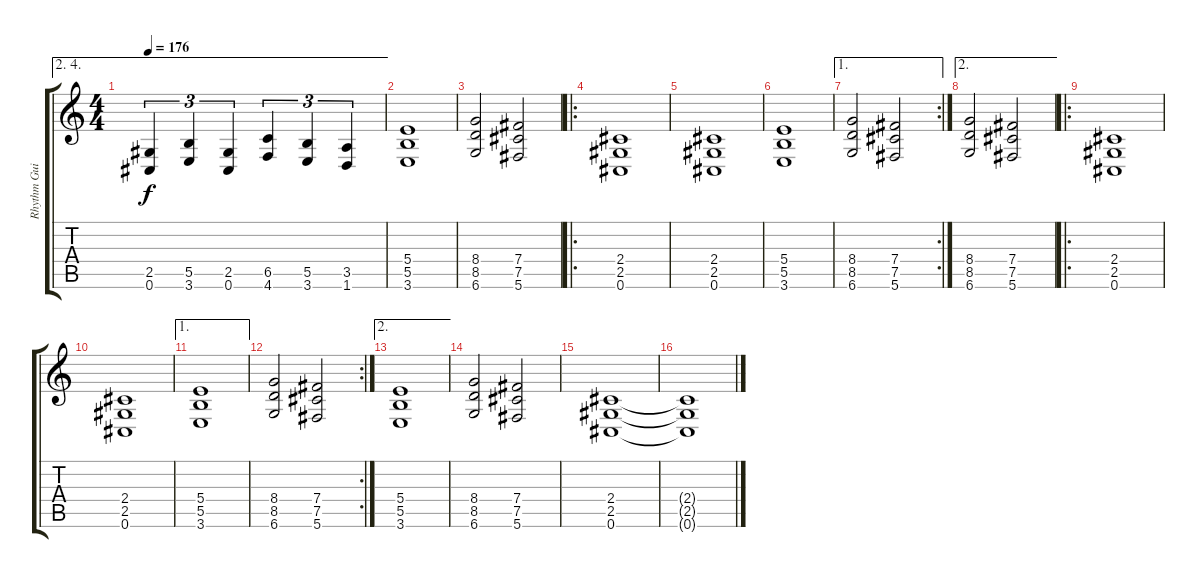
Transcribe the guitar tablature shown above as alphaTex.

\track ("Rhythm Guitar" "Rhythm Gui") {instrument overdrivenguitar}
\staff {score tabs}
\tuning (Db4 Ab3 E3 B2 Gb2 Db2) {hide}
\ae (2 4)
\ts (4 4)
\tempo 176
\clef g2
\ks c
(2.5 0.6).4{tu (3 2) dy f} (5.5 3.6).4{tu (3 2)} (2.5 0.6).4{tu (3 2)} (6.5 4.6).4{tu (3 2)} (5.5 3.6).4{tu (3 2)} (3.5 1.6).4{tu (3 2)} |
(5.4 5.5 3.6).1 |
(8.4 8.5 6.6).2 (7.4 7.5 5.6).2 |
\ro
(2.4 2.5 0.6).1 |
(2.4 2.5 0.6).1 |
(5.4 5.5 3.6).1 |
\ae 1
\rc 2
(8.4 8.5 6.6).2 (7.4 7.5 5.6).2 |
\ae 2
(8.4 8.5 6.6).2 (7.4 7.5 5.6).2 |
\ro
(2.4 2.5 0.6).1 |
(2.4 2.5 0.6).1 |
\ae 1
(5.4 5.5 3.6).1 |
\rc 2
(8.4 8.5 6.6).2 (7.4 7.5 5.6).2 |
\ae 2
(5.4 5.5 3.6).1 |
(8.4 8.5 6.6).2 (7.4 7.5 5.6).2 |
(2.4 2.5 0.6).1 |
(2.4{t} 2.5{t} 0.6{t}).1
